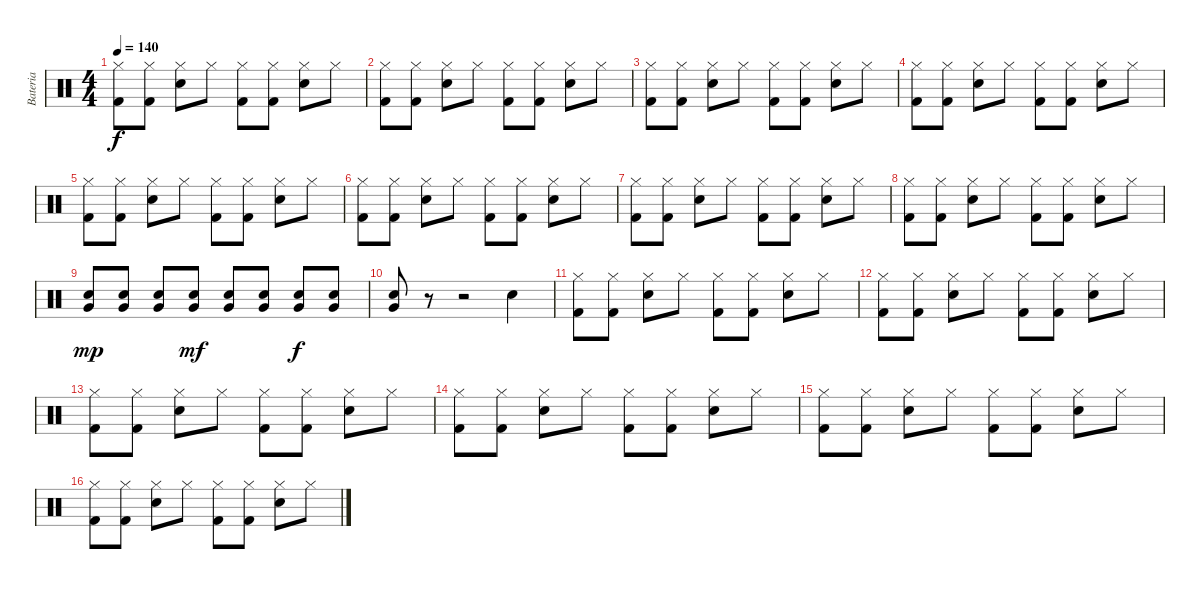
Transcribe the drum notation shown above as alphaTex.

\track ("Bateria" "Bateria") {instrument percussion}
\staff {score}
\articulation defaults
\ts (4 4)
\tempo 140
\clef neutral
\ks c
("Kick (hit) 2" "Hi-Hat (closed)").8{dy f} ("Kick (hit) 2" "Hi-Hat (closed)").8 ("Snare (hit) 2" "Hi-Hat (closed)").8 "Hi-Hat (closed)".8 ("Kick (hit) 2" "Hi-Hat (closed)").8 ("Kick (hit) 2" "Hi-Hat (closed)").8 ("Snare (hit) 2" "Hi-Hat (closed)").8 "Hi-Hat (closed)".8 |
("Kick (hit) 2" "Hi-Hat (closed)").8 ("Kick (hit) 2" "Hi-Hat (closed)").8 ("Snare (hit) 2" "Hi-Hat (closed)").8 "Hi-Hat (closed)".8 ("Kick (hit) 2" "Hi-Hat (closed)").8 ("Kick (hit) 2" "Hi-Hat (closed)").8 ("Snare (hit) 2" "Hi-Hat (closed)").8 "Hi-Hat (closed)".8 |
("Kick (hit) 2" "Hi-Hat (closed)").8 ("Kick (hit) 2" "Hi-Hat (closed)").8 ("Snare (hit) 2" "Hi-Hat (closed)").8 "Hi-Hat (closed)".8 ("Kick (hit) 2" "Hi-Hat (closed)").8 ("Kick (hit) 2" "Hi-Hat (closed)").8 ("Snare (hit) 2" "Hi-Hat (closed)").8 "Hi-Hat (closed)".8 |
("Kick (hit) 2" "Hi-Hat (closed)").8 ("Kick (hit) 2" "Hi-Hat (closed)").8 ("Snare (hit) 2" "Hi-Hat (closed)").8 "Hi-Hat (closed)".8 ("Kick (hit) 2" "Hi-Hat (closed)").8 ("Kick (hit) 2" "Hi-Hat (closed)").8 ("Snare (hit) 2" "Hi-Hat (closed)").8 "Hi-Hat (closed)".8 |
("Kick (hit) 2" "Hi-Hat (closed)").8 ("Kick (hit) 2" "Hi-Hat (closed)").8 ("Snare (hit) 2" "Hi-Hat (closed)").8 "Hi-Hat (closed)".8 ("Kick (hit) 2" "Hi-Hat (closed)").8 ("Kick (hit) 2" "Hi-Hat (closed)").8 ("Snare (hit) 2" "Hi-Hat (closed)").8 "Hi-Hat (closed)".8 |
("Kick (hit) 2" "Hi-Hat (closed)").8 ("Kick (hit) 2" "Hi-Hat (closed)").8 ("Snare (hit) 2" "Hi-Hat (closed)").8 "Hi-Hat (closed)".8 ("Kick (hit) 2" "Hi-Hat (closed)").8 ("Kick (hit) 2" "Hi-Hat (closed)").8 ("Snare (hit) 2" "Hi-Hat (closed)").8 "Hi-Hat (closed)".8 |
("Kick (hit) 2" "Hi-Hat (closed)").8 ("Kick (hit) 2" "Hi-Hat (closed)").8 ("Snare (hit) 2" "Hi-Hat (closed)").8 "Hi-Hat (closed)".8 ("Kick (hit) 2" "Hi-Hat (closed)").8 ("Kick (hit) 2" "Hi-Hat (closed)").8 ("Snare (hit) 2" "Hi-Hat (closed)").8 "Hi-Hat (closed)".8 |
("Kick (hit) 2" "Hi-Hat (closed)").8 ("Kick (hit) 2" "Hi-Hat (closed)").8 ("Snare (hit) 2" "Hi-Hat (closed)").8 "Hi-Hat (closed)".8 ("Kick (hit) 2" "Hi-Hat (closed)").8 ("Kick (hit) 2" "Hi-Hat (closed)").8 ("Snare (hit) 2" "Hi-Hat (closed)").8 "Hi-Hat (closed)".8 |
("Very Low Tom (hit)" "Snare (hit) 2").8{dy mp} ("Very Low Tom (hit)" "Snare (hit) 2").8 ("Very Low Tom (hit)" "Snare (hit) 2").8 ("Very Low Tom (hit)" "Snare (hit) 2").8{dy mf} ("Very Low Tom (hit)" "Snare (hit) 2").8 ("Very Low Tom (hit)" "Snare (hit) 2").8 ("Very Low Tom (hit)" "Snare (hit) 2").8{dy f} ("Very Low Tom (hit)" "Snare (hit) 2").8 |
("Very Low Tom (hit)" "Snare (hit) 2").8 r.8 r.2 "Snare (hit) 2".4 |
("Kick (hit) 2" "Hi-Hat (closed)").8 ("Kick (hit) 2" "Hi-Hat (closed)").8 ("Snare (hit) 2" "Hi-Hat (closed)").8 "Hi-Hat (closed)".8 ("Kick (hit) 2" "Hi-Hat (closed)").8 ("Kick (hit) 2" "Hi-Hat (closed)").8 ("Snare (hit) 2" "Hi-Hat (closed)").8 "Hi-Hat (closed)".8 |
("Kick (hit) 2" "Hi-Hat (closed)").8 ("Kick (hit) 2" "Hi-Hat (closed)").8 ("Snare (hit) 2" "Hi-Hat (closed)").8 "Hi-Hat (closed)".8 ("Kick (hit) 2" "Hi-Hat (closed)").8 ("Kick (hit) 2" "Hi-Hat (closed)").8 ("Snare (hit) 2" "Hi-Hat (closed)").8 "Hi-Hat (closed)".8 |
("Kick (hit) 2" "Hi-Hat (closed)").8 ("Kick (hit) 2" "Hi-Hat (closed)").8 ("Snare (hit) 2" "Hi-Hat (closed)").8 "Hi-Hat (closed)".8 ("Kick (hit) 2" "Hi-Hat (closed)").8 ("Kick (hit) 2" "Hi-Hat (closed)").8 ("Snare (hit) 2" "Hi-Hat (closed)").8 "Hi-Hat (closed)".8 |
("Kick (hit) 2" "Hi-Hat (closed)").8 ("Kick (hit) 2" "Hi-Hat (closed)").8 ("Snare (hit) 2" "Hi-Hat (closed)").8 "Hi-Hat (closed)".8 ("Kick (hit) 2" "Hi-Hat (closed)").8 ("Kick (hit) 2" "Hi-Hat (closed)").8 ("Snare (hit) 2" "Hi-Hat (closed)").8 "Hi-Hat (closed)".8 |
("Kick (hit) 2" "Hi-Hat (closed)").8 ("Kick (hit) 2" "Hi-Hat (closed)").8 ("Snare (hit) 2" "Hi-Hat (closed)").8 "Hi-Hat (closed)".8 ("Kick (hit) 2" "Hi-Hat (closed)").8 ("Kick (hit) 2" "Hi-Hat (closed)").8 ("Snare (hit) 2" "Hi-Hat (closed)").8 "Hi-Hat (closed)".8 |
("Kick (hit) 2" "Hi-Hat (closed)").8 ("Kick (hit) 2" "Hi-Hat (closed)").8 ("Snare (hit) 2" "Hi-Hat (closed)").8 "Hi-Hat (closed)".8 ("Kick (hit) 2" "Hi-Hat (closed)").8 ("Kick (hit) 2" "Hi-Hat (closed)").8 ("Snare (hit) 2" "Hi-Hat (closed)").8 "Hi-Hat (closed)".8
